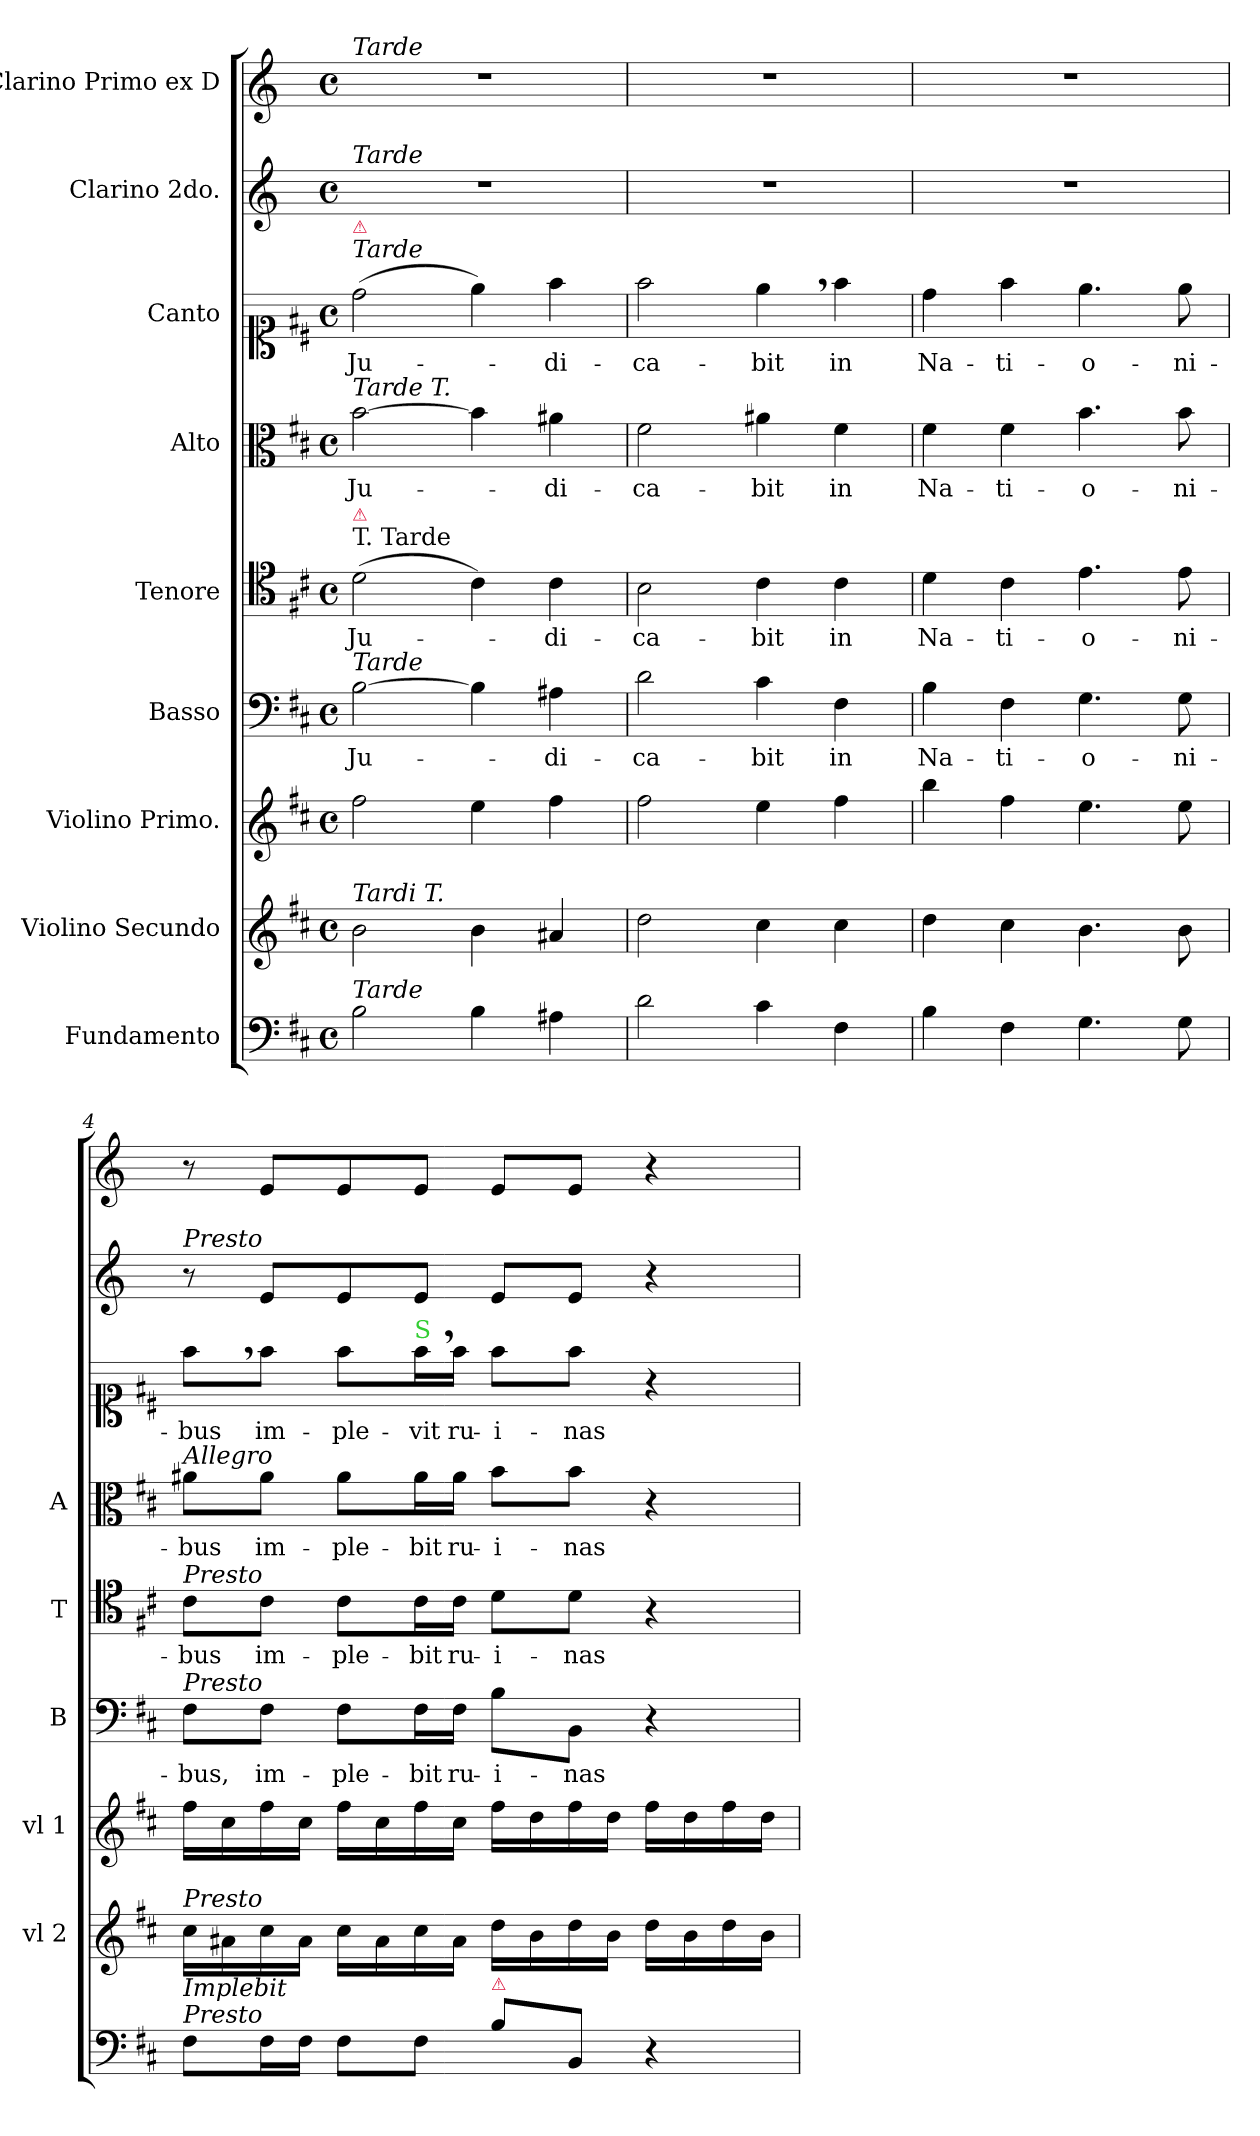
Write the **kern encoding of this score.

**kern	**kern	**kern	**kern	**text	**kern	**text	**kern	**text	**kern	**text	**kern	**kern
*part9	*part8	*part7	*part6	*part6	*part5	*part5	*part4	*part4	*part3	*part3	*part2	*part1
*staff9	*staff8	*staff7	*staff6	*staff6	*staff5	*staff5	*staff4	*staff4	*staff3	*staff3	*staff2	*staff1
*I"Fundamento	*I"Violino Secundo	*I"Violino Primo.	*I"Basso	*	*I"Tenore	*	*I"Alto	*	*I"Canto	*	*I"Clarino 2do.	*I"Clarino Primo ex D
*	*I'vl 2	*I'vl 1	*I'B	*	*I'T	*	*I'A	*	*	*	*	*
*clefF4	*clefG2	*clefG2	*clefF4	*	*clefC4	*	*clefC3	*	*clefC1	*	*clefG2	*clefG2
*	*	*	*	*	*	*	*	*	*	*	*ITrd-1c-2	*ITrd-1c-2
*k[f#c#]	*k[f#c#]	*k[f#c#]	*k[f#c#]	*	*k[f#c#]	*	*k[f#c#]	*	*k[f#c#]	*	*k[f#c#]	*k[f#c#]
*D:	*D:	*D:	*D:	*	*D:	*	*D:	*	*D:	*	*D:	*D:
*M4/4	*M4/4	*M4/4	*M4/4	*	*M4/4	*	*M4/4	*	*M4/4	*	*M4/4	*M4/4
*met(c)	*met(c)	*met(c)	*met(c)	*	*met(c)	*	*met(c)	*	*met(c)	*	*met(c)	*met(c)
=1	=1	=1	=1	=1	=1	=1	=1	=1	=1	=1	=1	=1
!	!	!	!	!	!	!	!	!	!	!	!	!LO:TX:a:i:t=Tarde
!	!	!	!	!	!	!	!	!	!	!	!LO:TX:a:i:t=Tarde	!
!	!	!	!	!	!	!	!	!	!LO:TX:a:i:t=Tarde	!	!	!
!	!	!	!	!	!	!	!	!	!LO:TX:a:color=crimson:t=⚠	!	!	!
!	!	!	!	!	!	!	!LO:TX:a:i:t=Tarde T.	!	!	!	!	!
!	!	!	!	!	!LO:TX:a:t=T. Tarde	!	!	!	!	!	!	!
!	!	!	!	!	!LO:TX:a:color=crimson:t=⚠	!	!	!	!	!	!	!
!	!	!	!LO:TX:a:i:t=Tarde	!	!	!	!	!	!	!	!	!
!	!LO:TX:a:i:t=Tardi T.	!	!	!	!	!	!	!	!	!	!	!
!LO:TX:a:i:t=Tarde	!	!	!	!	!	!	!	!	!	!	!	!
2B\	2b\	2ff#\	[2B\	Ju-	(2d\	Ju-	[2b\	Ju-	(2dd\	Ju-	1r	1r
4B\	4b\	4ee\	4B\]	.	4c#\)	.	4b\]	.	4ee\)	.	.	.
4A#X\	4a#X/	4ff#\	4A#X\	-di-	4c#\	-di-	4a#X\	-di-	4ff#\	-di-	.	.
=2	=2	=2	=2	=2	=2	=2	=2	=2	=2	=2	=2	=2
2d\	2dd\	2ff#\	2d\	-ca-	2B\	-ca-	2f#\	-ca-	2ff#\	-ca-	1r	1r
4c#\	4cc#\	4ee\	4c#\	-bit	4c#\	-bit	4a#X\	-bit	4ee,\	-bit	.	.
4F#\	4cc#\	4ff#\	4F#\	in	4c#\	in	4f#\	in	4ff#\	in	.	.
=3	=3	=3	=3	=3	=3	=3	=3	=3	=3	=3	=3	=3
4B\	4dd\	4bb\	4B\	Na-	4d\	Na-	4f#\	Na-	4dd\	Na-	1r	1r
4F#\	4cc#\	4ff#\	4F#\	-ti-	4c#\	-ti-	4f#\	-ti-	4ff#\	-ti-	.	.
4.G\	4.b\	4.ee\	4.G\	-o-	4.e\	-o-	4.b\	-o-	4.ee\	-o-	.	.
8G\	8b\	8ee\	8G\	-ni-	8e\	-ni-	8b\	-ni-	8ee\	-ni-	.	.
=4	=4	=4	=4	=4	=4	=4	=4	=4	=4	=4	=4	=4
!	!	!	!	!	!	!	!	!	!	!	!LO:TX:a:i:t=Presto	!
!	!	!	!	!	!	!	!LO:TX:a:i:t=Allegro	!	!	!	!	!
!	!	!	!	!	!LO:TX:a:i:t=Presto	!	!	!	!	!	!	!
!	!	!	!LO:TX:a:i:t=Presto	!	!	!	!	!	!	!	!	!
!	!LO:TX:b:i:t=Implebit	!	!	!	!	!	!	!	!	!	!	!
!	!LO:TX:a:i:t=Presto	!	!	!	!	!	!	!	!	!	!	!
!LO:TX:a:i:t=Presto	!	!	!	!	!	!	!	!	!	!	!	!
8F#\L	16cc#\LL	16ff#\LL	8F#\L	-bus,	8c#\L	-bus	8a#X\L	-bus	8ff#,\L	-bus	8r	8r
.	16a#X\	16cc#\	.	.	.	.	.	.	.	.	.	.
16F#\L	16cc#\	16ff#\	8F#\J	im-	8c#\J	im-	8a#\J	im-	8ff#\J	im-	8f#/L	8f#/L
16F#\JJ	16a#\JJ	16cc#\JJ	.	.	.	.	.	.	.	.	.	.
8F#\L	16cc#\LL	16ff#\LL	8F#\L	-ple-	8c#\L	-ple-	8a#\L	-ple-	8ff#\L	-ple-	8f#/	8f#/
.	16a#\	16cc#\	.	.	.	.	.	.	.	.	.	.
!	!	!	!	!	!	!	!	!	!LO:TX:a:color=limegreen:t=S	!	!	!
8F#\J	16cc#\	16ff#\	16F#\L	-bit	16c#\L	-bit	16a#\L	-bit	16ff#,\L	-vit	8f#/J	8f#/J
.	16a#\JJ	16cc#\JJ	16F#\JJ	ru-	16c#\JJ	ru-	16a#\JJ	ru-	16ff#\JJ	ru-	.	.
!LO:TX:a:color=crimson:t=⚠	!	!	!	!	!	!	!	!	!	!	!	!
8B\L	16dd\LL	16ff#\LL	8B\L	-i-	8d\L	-i-	8b\L	-i-	8ff#\L	-i-	8f#/L	8f#/L
.	16b\	16dd\	.	.	.	.	.	.	.	.	.	.
8BB/J	16dd\	16ff#\	8BB\J	-nas	8d\J	-nas	8b\J	-nas	8ff#\J	-nas	8f#/J	8f#/J
.	16b\JJ	16dd\JJ	.	.	.	.	.	.	.	.	.	.
4r	16dd\LL	16ff#\LL	4r	.	4r	.	4r	.	4r	.	4r	4r
.	16b\	16dd\	.	.	.	.	.	.	.	.	.	.
.	16dd\	16ff#\	.	.	.	.	.	.	.	.	.	.
.	16b\JJ	16dd\JJ	.	.	.	.	.	.	.	.	.	.
=	=	=	=	=	=	=	=	=	=	=	=	=
*-	*-	*-	*-	*-	*-	*-	*-	*-	*-	*-	*-	*-
